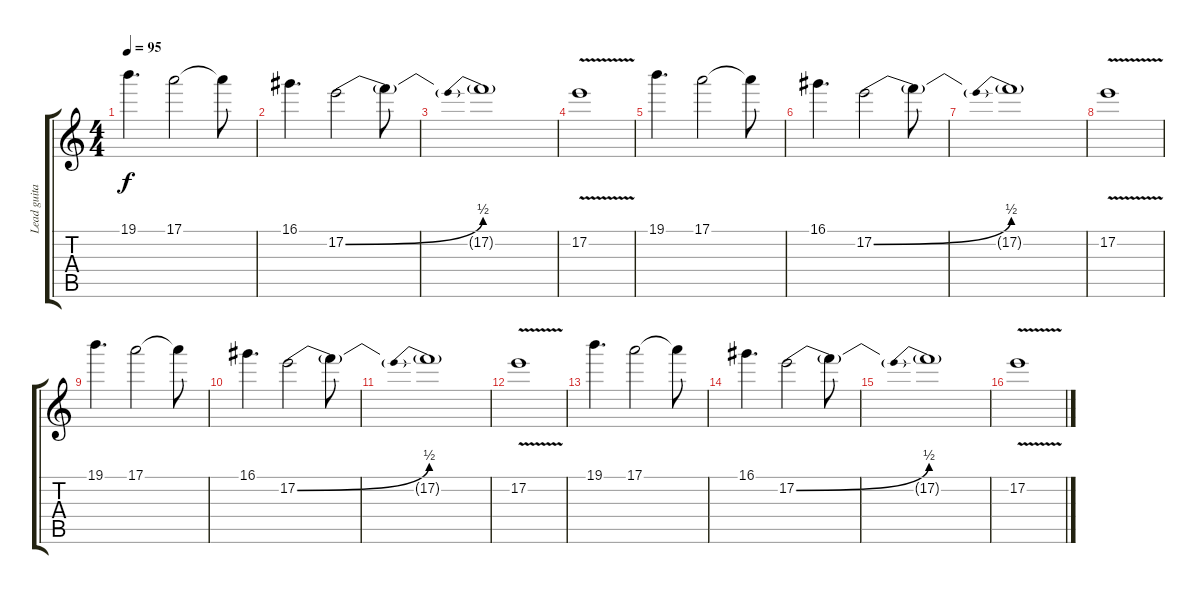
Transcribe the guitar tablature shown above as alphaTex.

\track ("Lead guitar" "Lead guita") {instrument overdrivenguitar}
\staff {score tabs}
\tuning (E4 B3 G3 D3 A2 E2) {hide}
\ts (4 4)
\tempo 95
\clef g2
\ks c
19.1.4{d dy f} 17.1.2 17.1{t}.8 |
16.1.4{d} 17.2{be (bend 0 0 60 2)}.2 17.2{t}.8 |
17.2{be (prebend 0 2 60 2) t}.1 |
17.2{v}.1 |
19.1.4{d} 17.1.2 17.1{t}.8 |
16.1.4{d} 17.2{be (bend 0 0 60 2)}.2 17.2{t}.8 |
17.2{be (prebend 0 2 60 2) t}.1 |
17.2{v}.1 |
19.1.4{d} 17.1.2 17.1{t}.8 |
16.1.4{d} 17.2{be (bend 0 0 60 2)}.2 17.2{t}.8 |
17.2{be (prebend 0 2 60 2) t}.1 |
17.2{v}.1 |
19.1.4{d} 17.1.2 17.1{t}.8 |
16.1.4{d} 17.2{be (bend 0 0 60 2)}.2 17.2{t}.8 |
17.2{be (prebend 0 2 60 2) t}.1 |
17.2{v}.1{volume 7}
